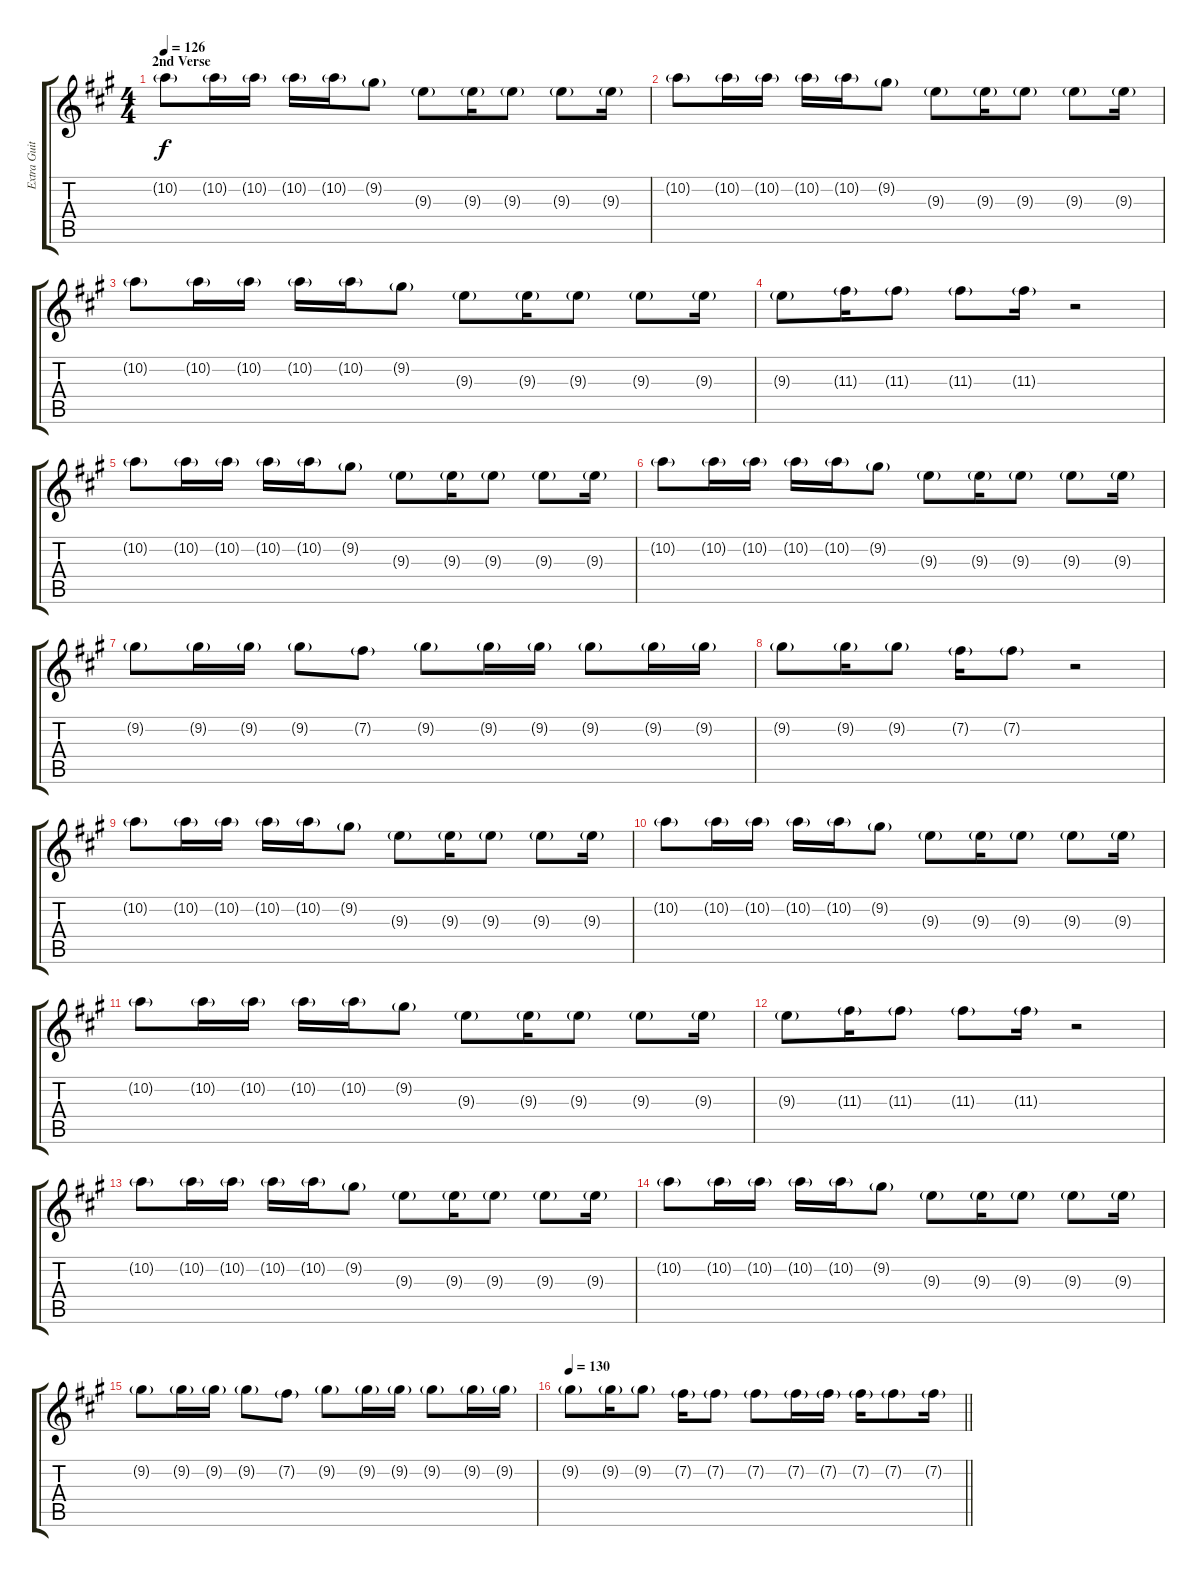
\track ("Extra Guitar" "Extra Guit") {instrument distortionguitar}
\staff {score tabs}
\tuning (E4 B3 G3 D3 A2 E2) {hide}
\ts (4 4)
\section ("" "2nd Verse")
\tempo 126
\clef g2
\ks a
10.2{g}.8{dy f} 10.2{g}.16 10.2{g}.16 10.2{g}.16 10.2{g}.16 9.2{g}.8 9.3{g}.8 9.3{g}.16 9.3{g}.8 9.3{g}.8 9.3{g}.16 |
10.2{g}.8 10.2{g}.16 10.2{g}.16 10.2{g}.16 10.2{g}.16 9.2{g}.8 9.3{g}.8 9.3{g}.16 9.3{g}.8 9.3{g}.8 9.3{g}.16 |
10.2{g}.8 10.2{g}.16 10.2{g}.16 10.2{g}.16 10.2{g}.16 9.2{g}.8 9.3{g}.8 9.3{g}.16 9.3{g}.8 9.3{g}.8 9.3{g}.16 |
9.3{g}.8 11.3{g}.16 11.3{g}.8 11.3{g}.8 11.3{g}.16 r.2 |
10.2{g}.8 10.2{g}.16 10.2{g}.16 10.2{g}.16 10.2{g}.16 9.2{g}.8 9.3{g}.8 9.3{g}.16 9.3{g}.8 9.3{g}.8 9.3{g}.16 |
10.2{g}.8 10.2{g}.16 10.2{g}.16 10.2{g}.16 10.2{g}.16 9.2{g}.8 9.3{g}.8 9.3{g}.16 9.3{g}.8 9.3{g}.8 9.3{g}.16 |
9.2{g}.8 9.2{g}.16 9.2{g}.16 9.2{g}.8 7.2{g}.8 9.2{g}.8 9.2{g}.16 9.2{g}.16 9.2{g}.8 9.2{g}.16 9.2{g}.16 |
9.2{g}.8 9.2{g}.16 9.2{g}.8 7.2{g}.16 7.2{g}.8 r.2 |
10.2{g}.8 10.2{g}.16 10.2{g}.16 10.2{g}.16 10.2{g}.16 9.2{g}.8 9.3{g}.8 9.3{g}.16 9.3{g}.8 9.3{g}.8 9.3{g}.16 |
10.2{g}.8 10.2{g}.16 10.2{g}.16 10.2{g}.16 10.2{g}.16 9.2{g}.8 9.3{g}.8 9.3{g}.16 9.3{g}.8 9.3{g}.8 9.3{g}.16 |
10.2{g}.8 10.2{g}.16 10.2{g}.16 10.2{g}.16 10.2{g}.16 9.2{g}.8 9.3{g}.8 9.3{g}.16 9.3{g}.8 9.3{g}.8 9.3{g}.16 |
9.3{g}.8 11.3{g}.16 11.3{g}.8 11.3{g}.8 11.3{g}.16 r.2 |
10.2{g}.8 10.2{g}.16 10.2{g}.16 10.2{g}.16 10.2{g}.16 9.2{g}.8 9.3{g}.8 9.3{g}.16 9.3{g}.8 9.3{g}.8 9.3{g}.16 |
10.2{g}.8 10.2{g}.16 10.2{g}.16 10.2{g}.16 10.2{g}.16 9.2{g}.8 9.3{g}.8 9.3{g}.16 9.3{g}.8 9.3{g}.8 9.3{g}.16 |
9.2{g}.8 9.2{g}.16 9.2{g}.16 9.2{g}.8 7.2{g}.8 9.2{g}.8 9.2{g}.16 9.2{g}.16 9.2{g}.8 9.2{g}.16 9.2{g}.16 |
\tempo 130
\barLineRight lightlight
9.2{g}.8 9.2{g}.16 9.2{g}.8 7.2{g}.16 7.2{g}.8 7.2{g}.8 7.2{g}.16 7.2{g}.16 7.2{g}.16 7.2{g}.8 7.2{g}.16
